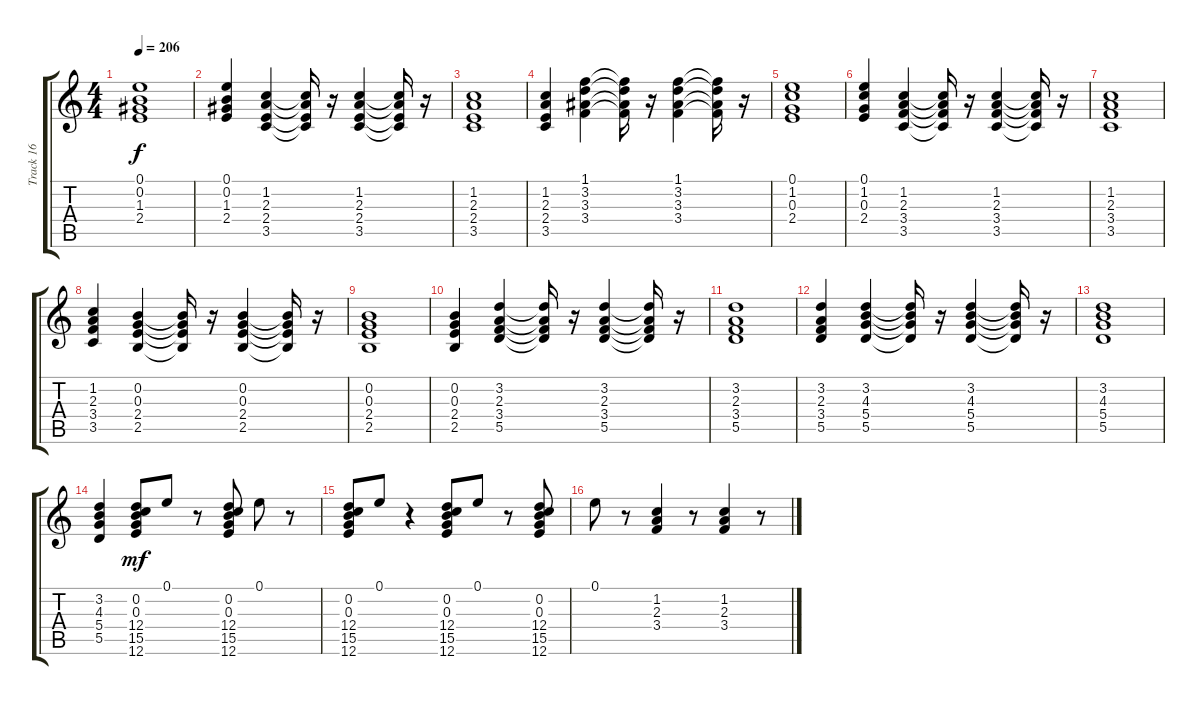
\track ("Track 16" "Track 16") {instrument acousticguitarnylon}
\staff {score tabs}
\tuning (E4 B3 G3 D3 A2 E2) {hide}
\ts (4 4)
\tempo 206
\clef g2
\ks c
(0.1 0.2 1.3 2.4).1{dy f} |
(0.1 0.2 1.3 2.4).4 (1.2 2.3 2.4 3.5).4 (1.2{t} 2.3{t} 2.4{t} 3.5{t}).16 r.16 (1.2 2.3 2.4 3.5).4 (1.2{t} 2.3{t} 2.4{t} 3.5{t}).16 r.16 |
(1.2 2.3 2.4 3.5).1 |
(1.2 2.3 2.4 3.5).4 (1.1 3.2 3.3 3.4).4 (1.1{t} 3.2{t} 3.3{t} 3.4{t}).16 r.16 (1.1 3.2 3.3 3.4).4 (1.1{t} 3.2{t} 3.3{t} 3.4{t}).16 r.16 |
(0.1 1.2 0.3 2.4).1 |
(0.1 1.2 0.3 2.4).4 (1.2 2.3 3.4 3.5).4 (1.2{t} 2.3{t} 3.4{t} 3.5{t}).16 r.16 (1.2 2.3 3.4 3.5).4 (1.2{t} 2.3{t} 3.4{t} 3.5{t}).16 r.16 |
(1.2 2.3 3.4 3.5).1 |
(1.2 2.3 3.4 3.5).4 (0.2 0.3 2.4 2.5).4 (0.2{t} 0.3{t} 2.4{t} 2.5{t}).16 r.16 (0.2 0.3 2.4 2.5).4 (0.2{t} 0.3{t} 2.4{t} 2.5{t}).16 r.16 |
(0.2 0.3 2.4 2.5).1 |
(0.2 0.3 2.4 2.5).4 (3.2 2.3 3.4 5.5).4 (3.2{t} 2.3{t} 3.4{t} 5.5{t}).16 r.16 (3.2 2.3 3.4 5.5).4 (3.2{t} 2.3{t} 3.4{t} 5.5{t}).16 r.16 |
(3.2 2.3 3.4 5.5).1 |
(3.2 2.3 3.4 5.5).4 (3.2 4.3 5.4 5.5).4 (3.2{t} 4.3{t} 5.4{t} 5.5{t}).16 r.16 (3.2 4.3 5.4 5.5).4 (3.2{t} 4.3{t} 5.4{t} 5.5{t}).16 r.16 |
(3.2 4.3 5.4 5.5).1 |
(3.2 4.3 5.4 5.5).4 (0.2 0.3 12.4 15.5 12.6).8{dy mf} 0.1.8 r.8 (0.2 0.3 12.4 15.5 12.6).8 0.1.8 r.8 |
(0.2 0.3 12.4 15.5 12.6).8 0.1.8 r.4 (0.2 0.3 12.4 15.5 12.6).8 0.1.8 r.8 (0.2 0.3 12.4 15.5 12.6).8 |
0.1.8 r.8 (1.2 2.3 3.4).4 r.8 (1.2 2.3 3.4).4 r.8
